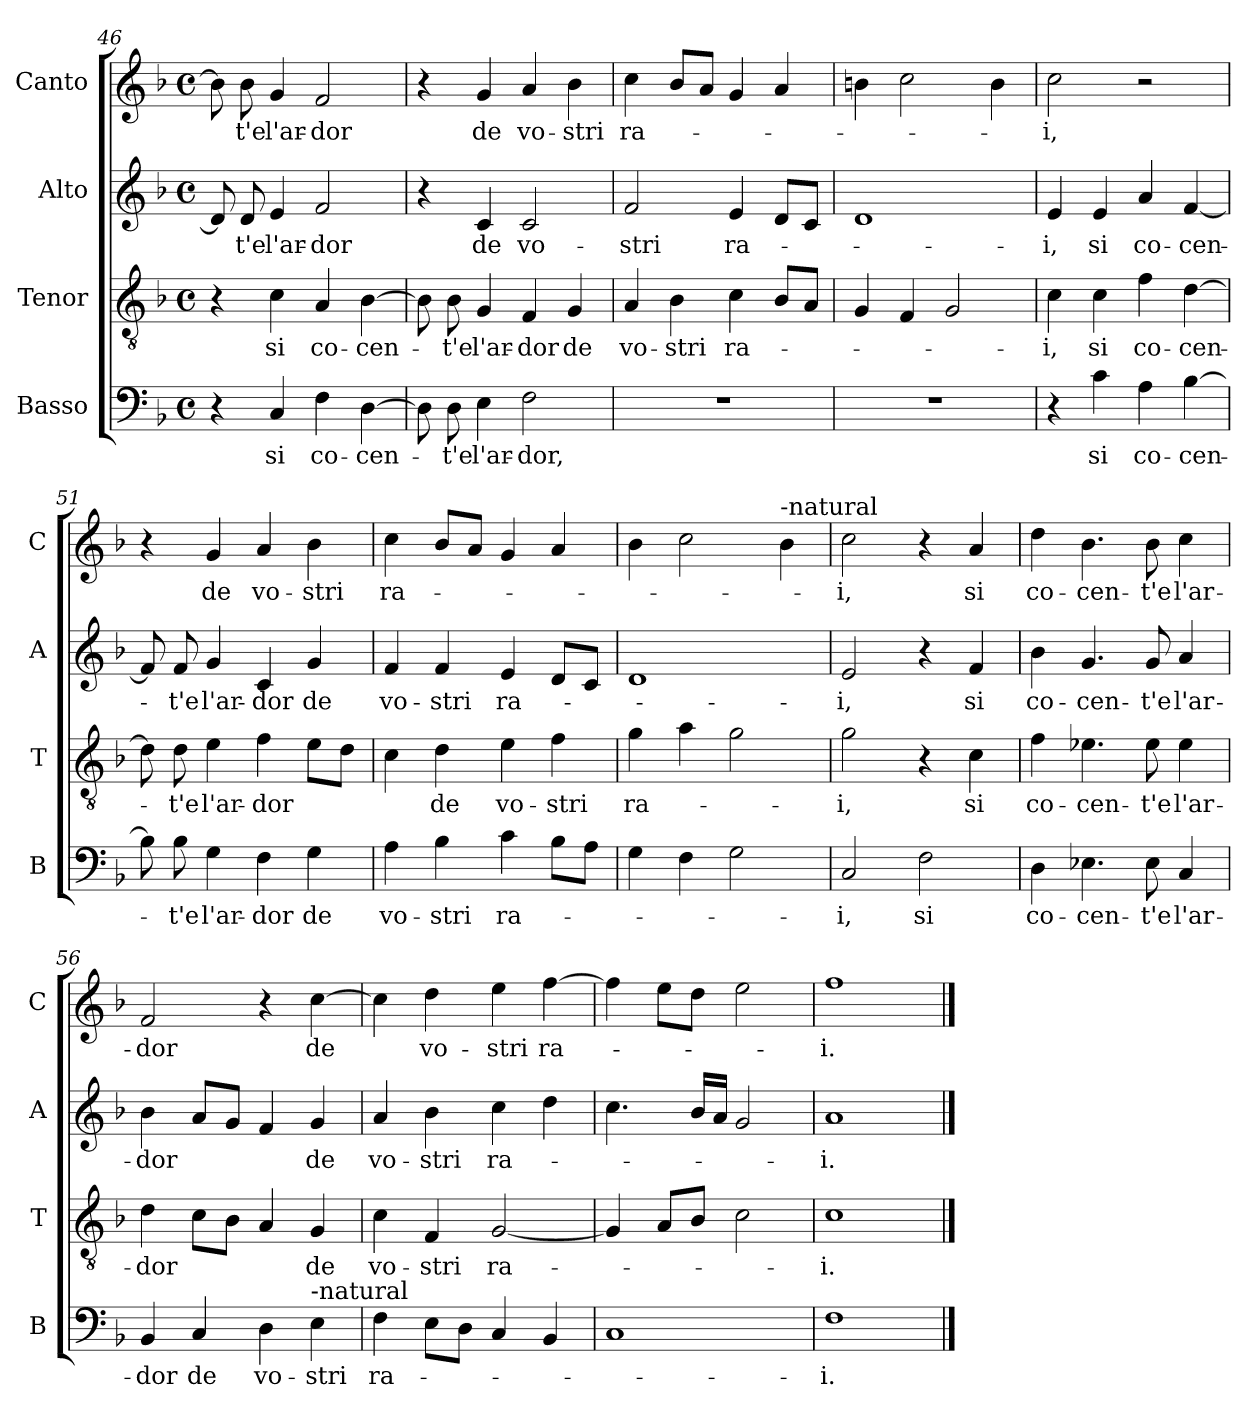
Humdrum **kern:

**kern	**text	**kern	**text	**kern	**text	**kern	**text
*part4	*part4	*part3	*part3	*part2	*part2	*part1	*part1
*staff4	*staff4	*staff3	*staff3	*staff2	*staff2	*staff1	*staff1
*I"Basso	*	*I"Tenor	*	*I"Alto	*	*I"Canto	*
*I'B	*	*I'T	*	*I'A	*	*I'C	*
*clefF4	*	*clefGv2	*	*clefG2	*	*clefG2	*
*k[b-]	*	*k[b-]	*	*k[b-]	*	*k[b-]	*
*F:	*	*F:	*	*F:	*	*F:	*
*M4/4	*	*M4/4	*	*M4/4	*	*M4/4	*
*met(c)	*	*met(c)	*	*met(c)	*	*met(c)	*
=46	=46	=46	=46	=46	=46	=46	=46
4r	.	4r	.	8d/]	.	8b-\]	.
!	!	!	!	!	!LO:LY:b	!	!LO:LY:b
.	.	.	.	8d/	-t'e	8b-\	-t'e
!	!LO:LY:b	!	!LO:LY:b	!	!LO:LY:b	!	!LO:LY:b
4C/	si	4c\	si	4e/	l'ar-	4g/	l'ar-
!	!LO:LY:b	!	!LO:LY:b	!	!LO:LY:b	!	!LO:LY:b
4F\	co-	4A/	co-	2f/	-dor	2f/	-dor
!	!LO:LY:b	!	!LO:LY:b	!	!	!	!
[4D\	-cen-	[4B-\	-cen-	.	.	.	.
=47	=47	=47	=47	=47	=47	=47	=47
8D\]	.	8B-\]	.	4r	.	4r	.
!	!LO:LY:b	!	!LO:LY:b	!	!	!	!
8D\	-t'e	8B-\	-t'e	.	.	.	.
!	!LO:LY:b	!	!LO:LY:b	!	!LO:LY:b	!	!LO:LY:b
4E\	l'ar-	4G/	l'ar-	4c/	de	4g/	de
!	!LO:LY:b	!	!LO:LY:b	!	!LO:LY:b	!	!LO:LY:b
2F\	-dor,	4F/	-dor	2c/	vo-	4a/	vo-
!	!	!	!LO:LY:b	!	!	!	!LO:LY:b
.	.	4G/	de	.	.	4b-\	-stri
=48	=48	=48	=48	=48	=48	=48	=48
!	!	!	!LO:LY:b	!	!LO:LY:b	!	!LO:LY:b
1r	.	4A/	vo-	2f/	-stri	4cc\	ra-
!	!	!	!LO:LY:b	!	!	!	!
.	.	4B-\	-stri	.	.	8b-/L	.
.	.	.	.	.	.	8a/J	.
!	!	!	!LO:LY:b	!	!LO:LY:b	!	!
.	.	4c\	ra-	4e/	ra-	4g/	.
.	.	8B-/L	.	8d/L	.	4a/	.
.	.	8A/J	.	8c/J	.	.	.
!!LO:LB:g=z
=49	=49	=49	=49	=49	=49	=49	=49
1r	.	4G/	.	1d	.	4bn\	.
.	.	4F/	.	.	.	2cc\	.
.	.	2G/	.	.	.	.	.
.	.	.	.	.	.	4b\	.
=50	=50	=50	=50	=50	=50	=50	=50
!	!	!	!LO:LY:b	!	!LO:LY:b	!	!LO:LY:b
4r	.	4c\	-i,	4e/	-i,	2cc\	-i,
!	!LO:LY:b	!	!LO:LY:b	!	!LO:LY:b	!	!
4c\	si	4c\	si	4e/	si	.	.
!	!LO:LY:b	!	!LO:LY:b	!	!LO:LY:b	!	!
4A\	co-	4f\	co-	4a/	co-	2r	.
!	!LO:LY:b	!	!LO:LY:b	!	!LO:LY:b	!	!
[4B-\	-cen-	[4d\	-cen-	[4f/	-cen-	.	.
=51	=51	=51	=51	=51	=51	=51	=51
8B-\]	.	8d\]	.	8f/]	.	4r	.
!	!LO:LY:b	!	!LO:LY:b	!	!LO:LY:b	!	!
8B-\	-t'e	8d\	-t'e	8f/	-t'e	.	.
!	!LO:LY:b	!	!LO:LY:b	!	!LO:LY:b	!	!LO:LY:b
4G\	l'ar-	4e\	l'ar-	4g/	l'ar-	4g/	de
!	!LO:LY:b	!	!LO:LY:b	!	!LO:LY:b	!	!LO:LY:b
4F\	-dor	4f\	-dor	4c/	-dor	4a/	vo-
!	!LO:LY:b	!	!	!	!LO:LY:b	!	!LO:LY:b
4G\	de	8e\L	.	4g/	de	4b-\	-stri
.	.	8d\J	.	.	.	.	.
=52	=52	=52	=52	=52	=52	=52	=52
!	!LO:LY:b	!	!	!	!LO:LY:b	!	!LO:LY:b
4A\	vo-	4c\	.	4f/	vo-	4cc\	ra-
!	!LO:LY:b	!	!LO:LY:b	!	!LO:LY:b	!	!
4B-\	-stri	4d\	de	4f/	-stri	8b-/L	.
.	.	.	.	.	.	8a/J	.
!	!LO:LY:b	!	!LO:LY:b	!	!LO:LY:b	!	!
4c\	ra-	4e\	vo-	4e/	ra-	4g/	.
!	!	!	!LO:LY:b	!	!	!	!
8B-\L	.	4f\	-stri	8d/L	.	4a/	.
8A\J	.	.	.	8c/J	.	.	.
=53	=53	=53	=53	=53	=53	=53	=53
!	!	!	!LO:LY:b	!	!	!	!
4G\	.	4g\	ra-	1d	.	4b-\	.
4F\	.	4a\	.	.	.	2cc\	.
2G\	.	2g\	.	.	.	.	.
!	!	!	!	!	!	!LO:TX:a:t=-natural	!
.	.	.	.	.	.	4b-\	.
!!LO:LB:g=z
=54	=54	=54	=54	=54	=54	=54	=54
!	!LO:LY:b	!	!LO:LY:b	!	!LO:LY:b	!	!LO:LY:b
2C/	-i,	2g\	-i,	2e/	-i,	2cc\	-i,
!	!LO:LY:b	!	!	!	!	!	!
2F\	si	4r	.	4r	.	4r	.
!	!	!	!LO:LY:b	!	!LO:LY:b	!	!LO:LY:b
.	.	4c\	si	4f/	si	4a/	si
=55	=55	=55	=55	=55	=55	=55	=55
!	!LO:LY:b	!	!LO:LY:b	!	!LO:LY:b	!	!LO:LY:b
4D\	co-	4f\	co-	4b-\	co-	4dd\	co-
!	!LO:LY:b	!	!LO:LY:b	!	!LO:LY:b	!	!LO:LY:b
4.E-X\	-cen-	4.e-X\	-cen-	4.g/	-cen-	4.b-\	-cen-
!	!LO:LY:b	!	!LO:LY:b	!	!LO:LY:b	!	!LO:LY:b
8E-\	-t'e	8e-\	-t'e	8g/	-t'e	8b-\	-t'e
!	!LO:LY:b	!	!LO:LY:b	!	!LO:LY:b	!	!LO:LY:b
4C/	l'ar-	4e-\	l'ar-	4a/	l'ar-	4cc\	l'ar-
=56	=56	=56	=56	=56	=56	=56	=56
!	!LO:LY:b	!	!LO:LY:b	!	!LO:LY:b	!	!LO:LY:b
4BB-/	-dor	4d\	-dor	4b-\	-dor	2f/	-dor
!	!LO:LY:b	!	!	!	!	!	!
4C/	de	8c\L	.	8a/L	.	.	.
.	.	8B-\J	.	8g/J	.	.	.
!	!LO:LY:b	!	!	!	!	!	!
4D\	vo-	4A/	.	4f/	.	4r	.
!LO:TX:a:t=-natural	!	!	!	!	!	!	!
!	!LO:LY:b	!	!LO:LY:b	!	!LO:LY:b	!	!LO:LY:b
4E\	-stri	4G/	de	4g/	de	[4cc\	de
=57	=57	=57	=57	=57	=57	=57	=57
!	!LO:LY:b	!	!LO:LY:b	!	!LO:LY:b	!	!
4F\	ra-	4c\	vo-	4a/	vo-	4cc\]	.
!	!	!	!LO:LY:b	!	!LO:LY:b	!	!LO:LY:b
8E\L	.	4F/	-stri	4b-\	-stri	4dd\	vo-
8D\J	.	.	.	.	.	.	.
!	!	!	!LO:LY:b	!	!LO:LY:b	!	!LO:LY:b
4C/	.	[2G/	ra-	4cc\	ra-	4ee\	-stri
!	!	!	!	!	!	!	!LO:LY:b
4BB-/	.	.	.	4dd\	.	[4ff\	ra-
=58	=58	=58	=58	=58	=58	=58	=58
1C	.	4G/]	.	4.cc\	.	4ff\]	.
.	.	8A/L	.	.	.	8ee\L	.
.	.	8B-/J	.	16b-/LL	.	8dd\J	.
.	.	.	.	16a/JJ	.	.	.
.	.	2c\	.	2g/	.	2ee\	.
=59	=59	=59	=59	=59	=59	=59	=59
!	!LO:LY:b	!	!LO:LY:b	!	!LO:LY:b	!	!LO:LY:b
1F	-i.	1c	-i.-	1a	-i.	1ff	-i.
==	==	==	==	==	==	==	==
*-	*-	*-	*-	*-	*-	*-	*-
